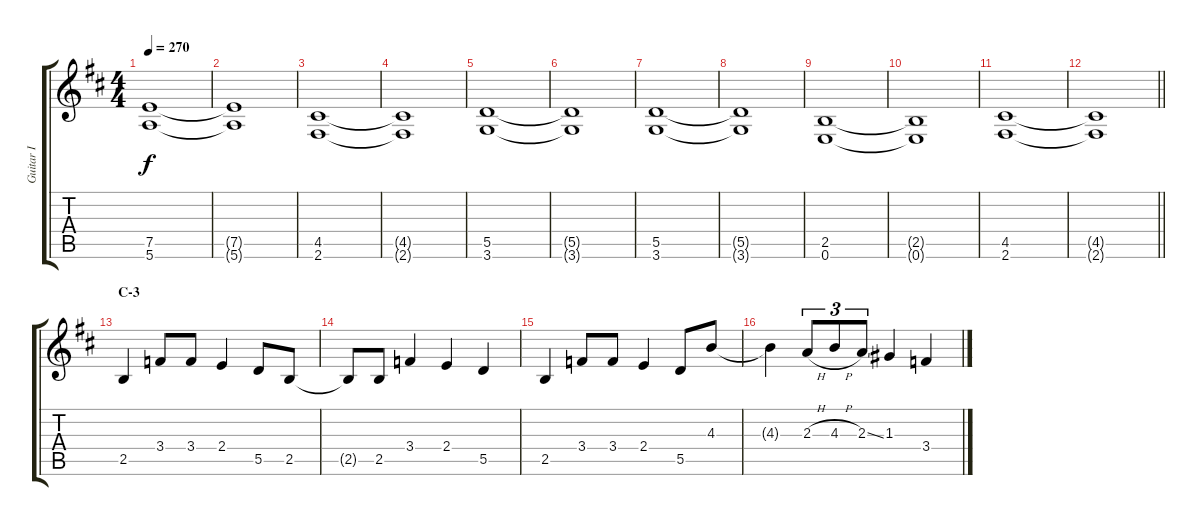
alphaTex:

\track ("Guitar I" "Guitar I") {instrument overdrivenguitar}
\staff {score tabs}
\tuning (E4 B3 G3 D3 A2 E2) {hide}
\ts (4 4)
\tempo 270
\clef g2
\ks d
(7.5 5.6).1{dy f} |
(7.5{t} 5.6{t}).1 |
(4.5 2.6).1 |
(4.5{t} 2.6{t}).1 |
(5.5 3.6).1 |
(5.5{t} 3.6{t}).1 |
(5.5 3.6).1 |
(5.5{t} 3.6{t}).1 |
(2.5 0.6).1 |
(2.5{t} 0.6{t}).1 |
(4.5 2.6).1 |
\barLineRight lightlight
(4.5{t} 2.6{t}).1 |
\section ("" "C-3")
2.5.4 3.4.8 3.4.8 2.4.4 5.5.8 2.5.8 |
2.5{t}.8 2.5.8 3.4.4 2.4.4 5.5.4 |
2.5.4 3.4.8 3.4.8 2.4.4 5.5.8 4.3.8 |
4.3{t}.4 2.3{h}.8{tu (3 2)} 4.3{h}.8{tu (3 2)} 2.3{ss}.8{tu (3 2)} 1.3.4 3.4.4
